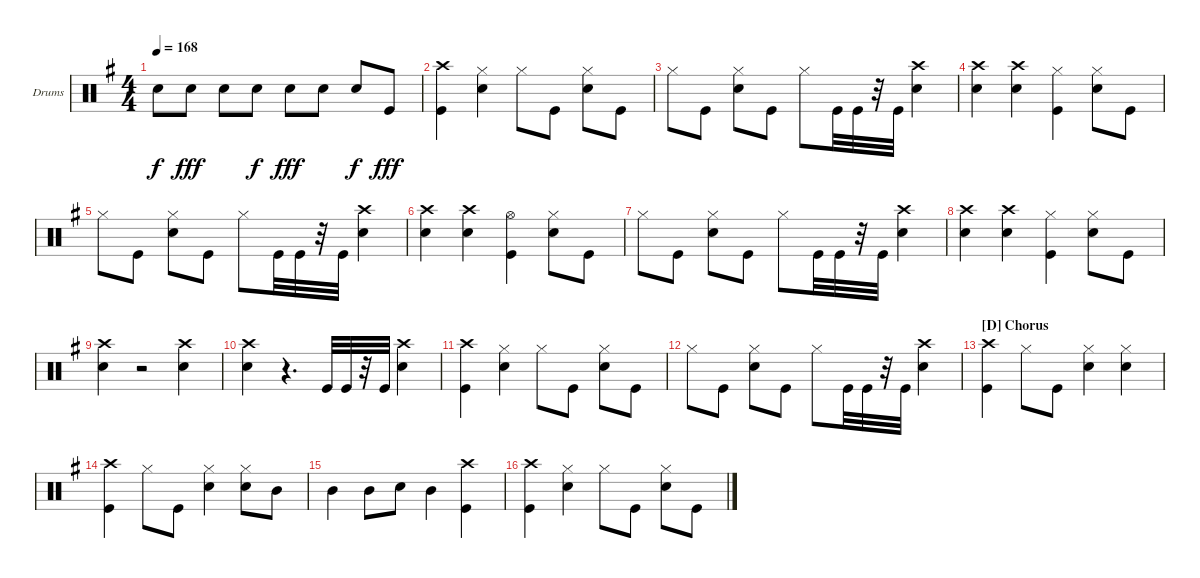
\bracketExtendMode groupsimilarinstruments
\firstSystemTrackNameOrientation horizontal
\otherSystemsTrackNameOrientation horizontal
\track ("Drumkit" "Drums") {instrument percussion}
\staff {score}
\articulation defaults
\ts (4 4)
\tempo 168
\clef neutral
\scale
1.06557
\ks g "Snare (hit) 2".8{dy f} "Snare (hit) 2".8{dy fff} "Snare (hit) 2".8 "Snare (hit) 2".8{dy f} "Snare (hit) 2".8{dy fff} "Snare (hit) 2".8 "Snare (hit) 2".8{dy f} "Kick (hit)".8{dy fff}
|
\scale
0.934426 ("Kick (hit)" "Crash high (hit)").4 ("Hi-Hat (closed)" "Snare (hit) 2").4 "Hi-Hat (closed)".8 "Kick (hit)".8 ("Snare (hit) 2" "Hi-Hat (closed)").8 "Kick (hit)".8 |
\scale
1.06557 "Hi-Hat (closed)".8 "Kick (hit)".8 ("Snare (hit) 2" "Hi-Hat (closed)").8 "Kick (hit)".8 "Hi-Hat (closed)".8 "Kick (hit)".32 "Kick (hit)".32 r.32 "Kick (hit)".32 ("Crash high (hit)" "Snare (hit) 2").4 |
\scale
0.934426 ("Crash high (hit)" "Snare (hit) 2").4 ("Crash high (hit)" "Snare (hit) 2").4 ("Hi-Hat (closed)" "Kick (hit)").4 ("Snare (hit) 2" "Hi-Hat (closed)").8 "Kick (hit)".8 |
\scale
1.06557 "Hi-Hat (closed)".8 "Kick (hit)".8 ("Snare (hit) 2" "Hi-Hat (closed)").8 "Kick (hit)".8 "Hi-Hat (closed)".8 "Kick (hit)".32 "Kick (hit)".32 r.32 "Kick (hit)".32 ("Crash high (hit)" "Snare (hit) 2").4 |
\scale
0.934426 ("Crash high (hit)" "Snare (hit) 2").4 ("Crash high (hit)" "Snare (hit) 2").4 ("Hi-Hat (open)" "Kick (hit)").4 ("Snare (hit) 2" "Hi-Hat (closed)").8 "Kick (hit)".8 |
\scale
1.06557 "Hi-Hat (closed)".8 "Kick (hit)".8 ("Snare (hit) 2" "Hi-Hat (closed)").8 "Kick (hit)".8 "Hi-Hat (closed)".8 "Kick (hit)".32 "Kick (hit)".32 r.32 "Kick (hit)".32 ("Crash high (hit)" "Snare (hit) 2").4 |
\scale
0.934426 ("Crash high (hit)" "Snare (hit) 2").4 ("Crash high (hit)" "Snare (hit) 2").4 ("Hi-Hat (closed)" "Kick (hit)").4 ("Snare (hit) 2" "Hi-Hat (closed)").8 "Kick (hit)".8 |
\scale
1.06557 ("Snare (hit) 2" "Crash high (hit)").4 r.2 ("Crash high (hit)" "Snare (hit) 2").4 |
\scale
0.934426 ("Snare (hit) 2" "Crash high (hit)").4 r.4{d} "Kick (hit)".32 "Kick (hit)".32 r.32 "Kick (hit)".32 ("Crash high (hit)" "Snare (hit) 2").4 |
\scale
1.06557 ("Kick (hit)" "Crash high (hit)").4 ("Hi-Hat (closed)" "Snare (hit) 2").4 "Hi-Hat (closed)".8 "Kick (hit)".8 ("Snare (hit) 2" "Hi-Hat (closed)").8 "Kick (hit)".8 |
\scale
0.934426 "Hi-Hat (closed)".8 "Kick (hit)".8 ("Snare (hit) 2" "Hi-Hat (closed)").8 "Kick (hit)".8 "Hi-Hat (closed)".8 "Kick (hit)".32 "Kick (hit)".32 r.32 "Kick (hit)".32 ("Crash high (hit)" "Snare (hit) 2").4 |
\section ("D" "Chorus")
\scale
1.06557 ("Kick (hit)" "Crash high (hit)").4 "Hi-Hat (closed)".8 "Kick (hit)".8 ("Snare (hit) 2" "Hi-Hat (closed)").4 ("Hi-Hat (closed)" "Snare (hit) 2").4 |
\scale
0.934426 ("Kick (hit)" "Crash high (hit)").4 "Hi-Hat (closed)".8 "Kick (hit)".8 ("Snare (hit) 2" "Hi-Hat (closed)").4 ("Hi-Hat (closed)" "Snare (hit) 2").8 "Mid Tom (hit)".8 |
\scale
1.06557 "Mid Tom (hit)".4 "Mid Tom (hit)".8 "Snare (hit) 2".8 "Mid Tom (hit)".4 ("Kick (hit)" "Crash high (hit)").4 |
\scale
0.934426 ("Kick (hit)" "Crash high (hit)").4 ("Hi-Hat (closed)" "Snare (hit) 2").4 "Hi-Hat (closed)".8 "Kick (hit)".8 ("Snare (hit) 2" "Hi-Hat (closed)").8 "Kick (hit)".8
